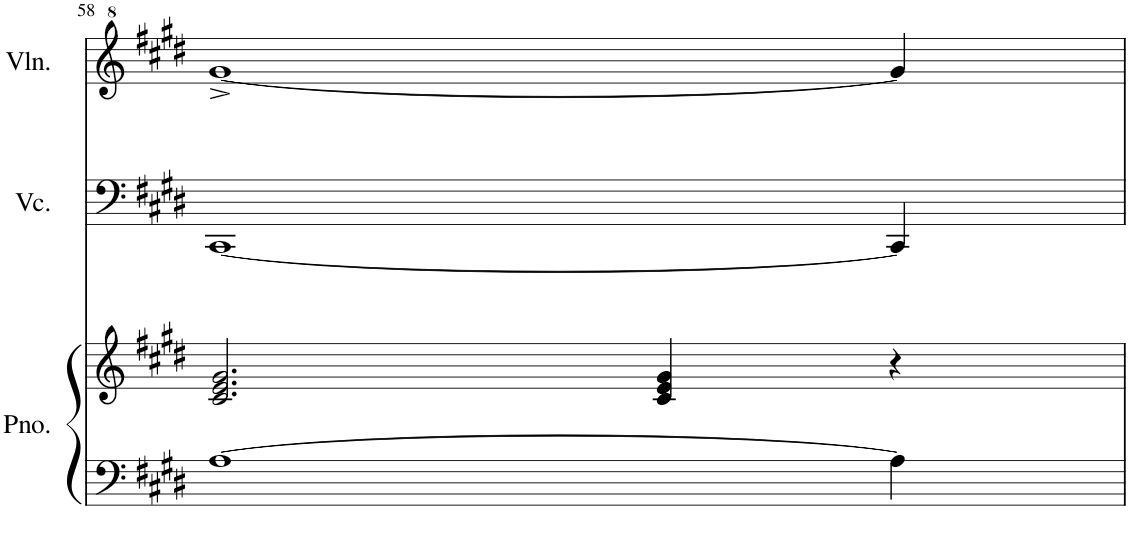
**kern	**kern	**kern	**kern
*part3	*part3	*part2	*part1
*staff4	*staff3	*staff2	*staff1
*I"鋼琴	*	*I"大提琴	*I"小提琴
!!LO:PB:g=z
*clefF4	*clefG2	*clefF4	*clefG2
*k[f#c#g#d#]	*k[f#c#g#d#]	*k[f#c#g#d#]	*k[f#c#g#d#]
*c#:	*c#:	*c#:	*c#:
*M5/4	*M5/4	*M5/4	*M5/4
=58	=58	=58	=58
[1A	2.c#/ 2.e/ 2.g#/	[1CC#	[1gg#^
.	4c#/ 4e/ 4g#/	.	.
4A\]	4r	4CC#/]	4gg#/]
=	=	=	=
*-	*-	*-	*-
